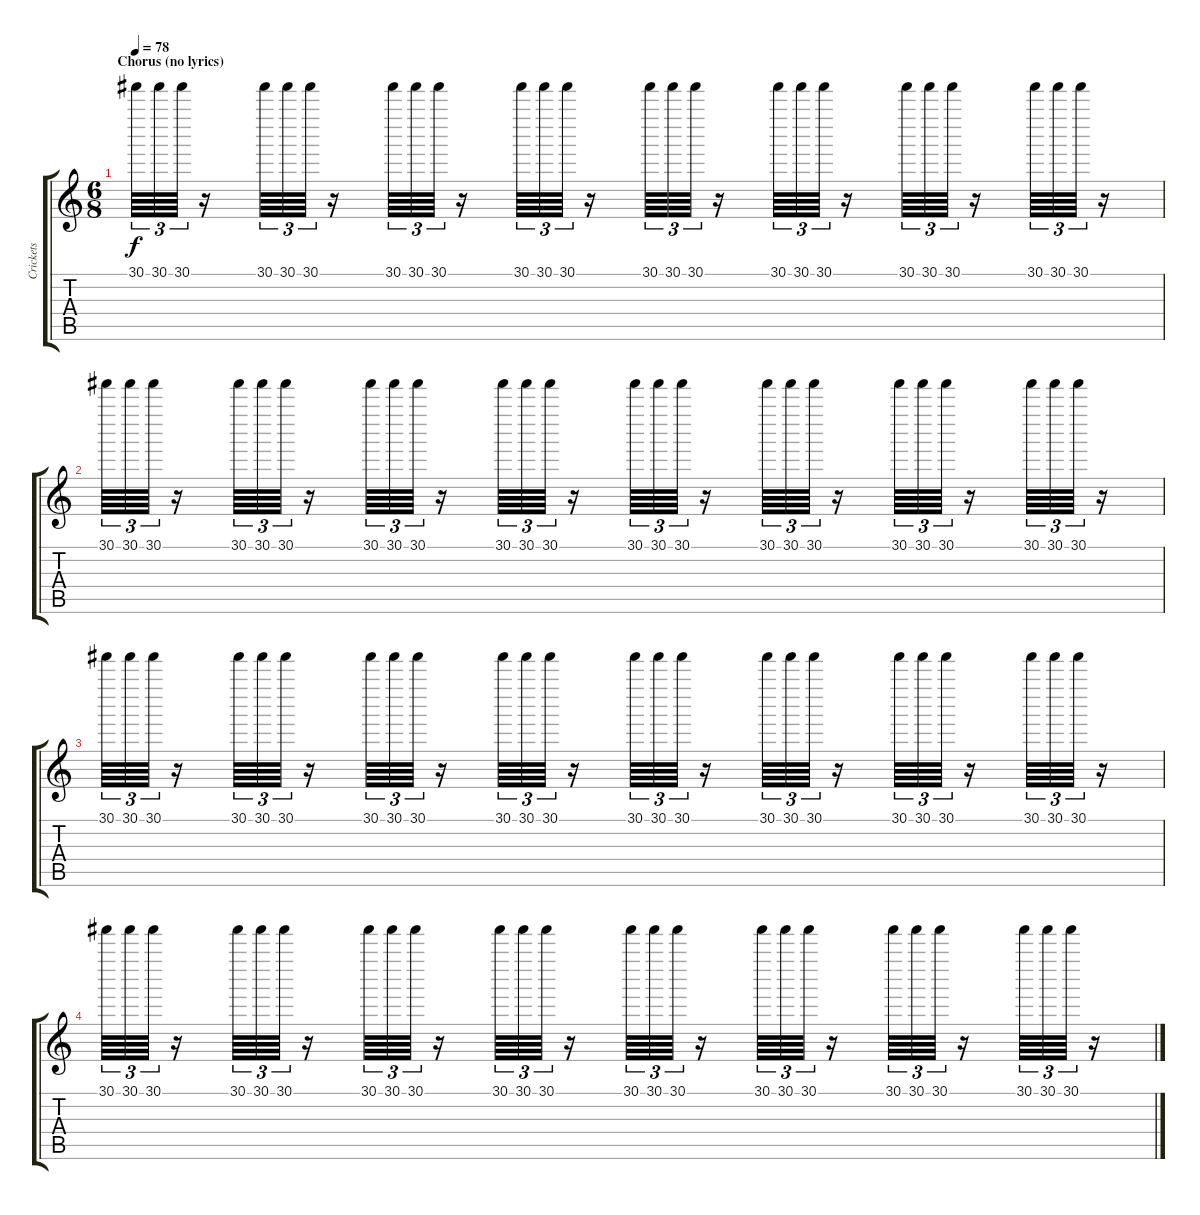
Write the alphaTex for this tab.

\track ("Crickets" "Crickets") {instrument pad5bowed}
\staff {score tabs}
\tuning (C6 B3 Gb3 D3 A2 E2) {hide}
\ts (6 8)
\section ("" "Chorus (no lyrics)")
\tempo 78
\clef g2
\ks c
30.1.64{tu (3 2) dy f} 30.1.64{tu (3 2)} 30.1.64{tu (3 2)} r.16 30.1.64{tu (3 2)} 30.1.64{tu (3 2)} 30.1.64{tu (3 2)} r.16 30.1.64{tu (3 2)} 30.1.64{tu (3 2)} 30.1.64{tu (3 2)} r.16 30.1.64{tu (3 2)} 30.1.64{tu (3 2)} 30.1.64{tu (3 2)} r.16 30.1.64{tu (3 2)} 30.1.64{tu (3 2)} 30.1.64{tu (3 2)} r.16 30.1.64{tu (3 2)} 30.1.64{tu (3 2)} 30.1.64{tu (3 2)} r.16 30.1.64{tu (3 2)} 30.1.64{tu (3 2)} 30.1.64{tu (3 2)} r.16 30.1.64{tu (3 2)} 30.1.64{tu (3 2)} 30.1.64{tu (3 2)} r.16 |
30.1.64{tu (3 2)} 30.1.64{tu (3 2)} 30.1.64{tu (3 2)} r.16 30.1.64{tu (3 2)} 30.1.64{tu (3 2)} 30.1.64{tu (3 2)} r.16 30.1.64{tu (3 2)} 30.1.64{tu (3 2)} 30.1.64{tu (3 2)} r.16 30.1.64{tu (3 2)} 30.1.64{tu (3 2)} 30.1.64{tu (3 2)} r.16 30.1.64{tu (3 2)} 30.1.64{tu (3 2)} 30.1.64{tu (3 2)} r.16 30.1.64{tu (3 2)} 30.1.64{tu (3 2)} 30.1.64{tu (3 2)} r.16 30.1.64{tu (3 2)} 30.1.64{tu (3 2)} 30.1.64{tu (3 2)} r.16 30.1.64{tu (3 2)} 30.1.64{tu (3 2)} 30.1.64{tu (3 2)} r.16 |
30.1.64{tu (3 2)} 30.1.64{tu (3 2)} 30.1.64{tu (3 2)} r.16 30.1.64{tu (3 2)} 30.1.64{tu (3 2)} 30.1.64{tu (3 2)} r.16 30.1.64{tu (3 2)} 30.1.64{tu (3 2)} 30.1.64{tu (3 2)} r.16 30.1.64{tu (3 2)} 30.1.64{tu (3 2)} 30.1.64{tu (3 2)} r.16 30.1.64{tu (3 2)} 30.1.64{tu (3 2)} 30.1.64{tu (3 2)} r.16 30.1.64{tu (3 2)} 30.1.64{tu (3 2)} 30.1.64{tu (3 2)} r.16 30.1.64{tu (3 2)} 30.1.64{tu (3 2)} 30.1.64{tu (3 2)} r.16 30.1.64{tu (3 2)} 30.1.64{tu (3 2)} 30.1.64{tu (3 2)} r.16 |
30.1.64{tu (3 2)} 30.1.64{tu (3 2)} 30.1.64{tu (3 2)} r.16 30.1.64{tu (3 2)} 30.1.64{tu (3 2)} 30.1.64{tu (3 2)} r.16 30.1.64{tu (3 2)} 30.1.64{tu (3 2)} 30.1.64{tu (3 2)} r.16 30.1.64{tu (3 2)} 30.1.64{tu (3 2)} 30.1.64{tu (3 2)} r.16 30.1.64{tu (3 2)} 30.1.64{tu (3 2)} 30.1.64{tu (3 2)} r.16 30.1.64{tu (3 2)} 30.1.64{tu (3 2)} 30.1.64{tu (3 2)} r.16 30.1.64{tu (3 2)} 30.1.64{tu (3 2)} 30.1.64{tu (3 2)} r.16 30.1.64{tu (3 2)} 30.1.64{tu (3 2)} 30.1.64{tu (3 2)} r.16
